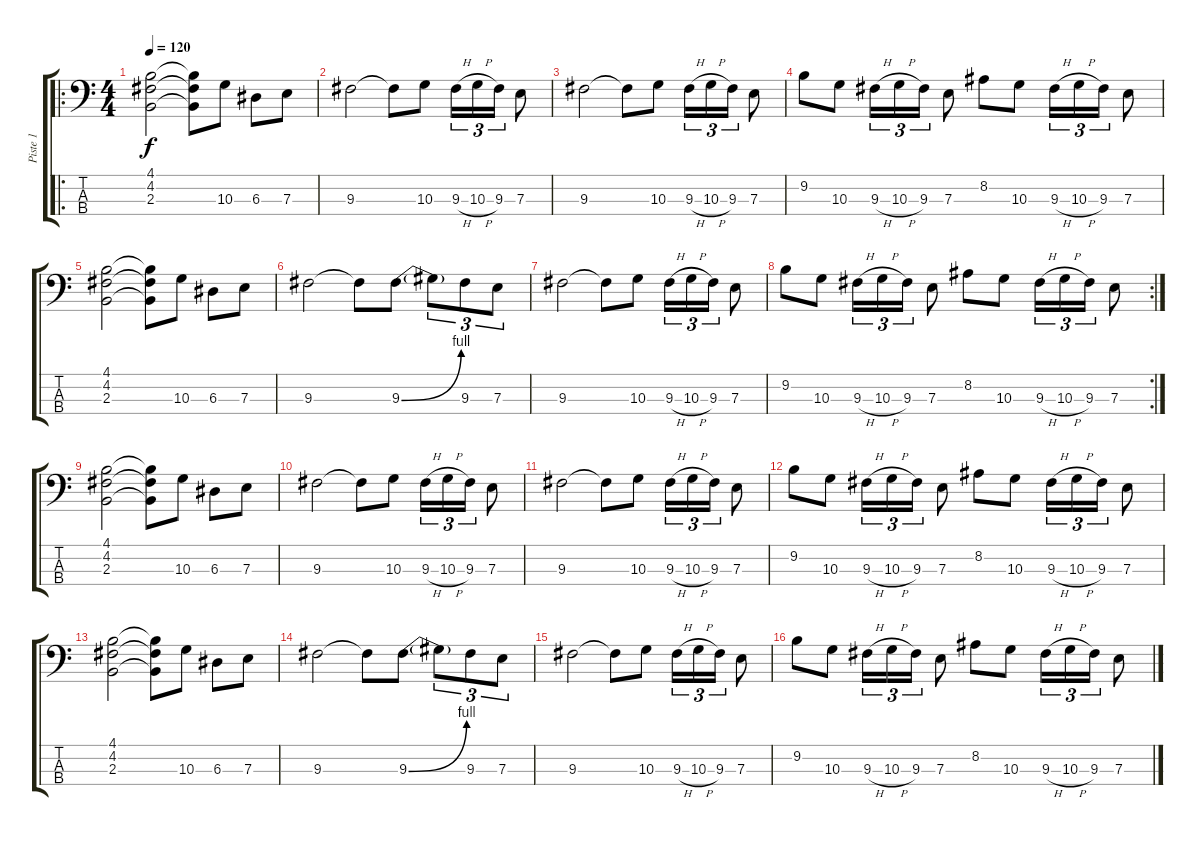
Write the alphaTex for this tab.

\track ("Piste 1" "Piste 1") {instrument electricbassfinger}
\staff {score tabs}
\tuning (G2 D2 A1 E1) {hide}
\ro
\ts (4 4)
\tempo 120
\clef f4
\ks c
(4.1 4.2 2.3).2{dy f} (4.1{t} 4.2{t} 2.3{t}).8 10.3.8 6.3.8 7.3.8 |
9.3.2 9.3{t}.8 10.3.8 9.3{h}.16{tu (3 2)} 10.3{h}.16{tu (3 2)} 9.3.16{tu (3 2)} 7.3.8 |
9.3.2 9.3{t}.8 10.3.8 9.3{h}.16{tu (3 2)} 10.3{h}.16{tu (3 2)} 9.3.16{tu (3 2)} 7.3.8 |
9.2.8 10.3.8 9.3{h}.16{tu (3 2)} 10.3{h}.16{tu (3 2)} 9.3.16{tu (3 2)} 7.3.8 8.2.8 10.3.8 9.3{h}.16{tu (3 2)} 10.3{h}.16{tu (3 2)} 9.3.16{tu (3 2)} 7.3.8 |
(4.1 4.2 2.3).2 (4.1{t} 4.2{t} 2.3{t}).8 10.3.8 6.3.8 7.3.8 |
9.3.2 9.3{t}.8 9.3{be (bend 0 0 60 4)}.8 9.3{t}.8{tu (3 2)} 9.3.8{tu (3 2)} 7.3.8{tu (3 2)} |
9.3.2 9.3{t}.8 10.3.8 9.3{h}.16{tu (3 2)} 10.3{h}.16{tu (3 2)} 9.3.16{tu (3 2)} 7.3.8 |
\rc 2
9.2.8 10.3.8 9.3{h}.16{tu (3 2)} 10.3{h}.16{tu (3 2)} 9.3.16{tu (3 2)} 7.3.8 8.2.8 10.3.8 9.3{h}.16{tu (3 2)} 10.3{h}.16{tu (3 2)} 9.3.16{tu (3 2)} 7.3.8 |
(4.1 4.2 2.3).2 (4.1{t} 4.2{t} 2.3{t}).8 10.3.8 6.3.8 7.3.8 |
9.3.2 9.3{t}.8 10.3.8 9.3{h}.16{tu (3 2)} 10.3{h}.16{tu (3 2)} 9.3.16{tu (3 2)} 7.3.8 |
9.3.2 9.3{t}.8 10.3.8 9.3{h}.16{tu (3 2)} 10.3{h}.16{tu (3 2)} 9.3.16{tu (3 2)} 7.3.8 |
9.2.8 10.3.8 9.3{h}.16{tu (3 2)} 10.3{h}.16{tu (3 2)} 9.3.16{tu (3 2)} 7.3.8 8.2.8 10.3.8 9.3{h}.16{tu (3 2)} 10.3{h}.16{tu (3 2)} 9.3.16{tu (3 2)} 7.3.8 |
(4.1 4.2 2.3).2 (4.1{t} 4.2{t} 2.3{t}).8 10.3.8 6.3.8 7.3.8 |
9.3.2 9.3{t}.8 9.3{be (bend 0 0 60 4)}.8 9.3{t}.8{tu (3 2)} 9.3.8{tu (3 2)} 7.3.8{tu (3 2)} |
9.3.2 9.3{t}.8 10.3.8 9.3{h}.16{tu (3 2)} 10.3{h}.16{tu (3 2)} 9.3.16{tu (3 2)} 7.3.8 |
9.2.8 10.3.8 9.3{h}.16{tu (3 2)} 10.3{h}.16{tu (3 2)} 9.3.16{tu (3 2)} 7.3.8 8.2.8 10.3.8 9.3{h}.16{tu (3 2)} 10.3{h}.16{tu (3 2)} 9.3.16{tu (3 2)} 7.3.8
